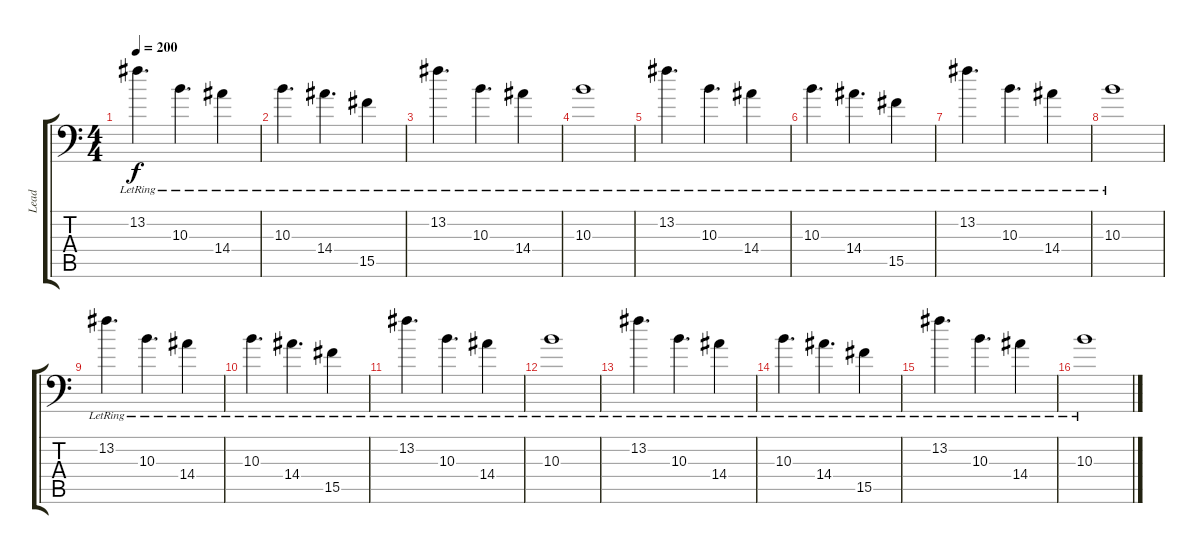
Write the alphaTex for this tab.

\track ("Lead" "Lead") {instrument distortionguitar}
\staff {score tabs}
\tuning (Bb3 F3 Db3 Ab2 Eb2 Ab1) {hide}
\ts (4 4)
\tempo 200
\clef f4
\ks c
13.2{lr}.4{d dy f} 10.3{lr}.4{d} 14.4{lr}.4 |
10.3{lr}.4{d} 14.4{lr}.4{d} 15.5{lr}.4 |
13.2{lr}.4{d volume 8} 10.3{lr}.4{d} 14.4{lr}.4 |
10.3{lr}.1 |
13.2{lr}.4{d} 10.3{lr}.4{d} 14.4{lr}.4 |
10.3{lr}.4{d} 14.4{lr}.4{d} 15.5{lr}.4 |
13.2{lr}.4{d volume 7} 10.3{lr}.4{d} 14.4{lr}.4 |
10.3{lr}.1 |
13.2{lr}.4{d} 10.3{lr}.4{d} 14.4{lr}.4 |
10.3{lr}.4{d} 14.4{lr}.4{d} 15.5{lr}.4 |
13.2{lr}.4{d volume 6} 10.3{lr}.4{d} 14.4{lr}.4 |
10.3{lr}.1 |
13.2{lr}.4{d} 10.3{lr}.4{d} 14.4{lr}.4 |
10.3{lr}.4{d} 14.4{lr}.4{d} 15.5{lr}.4 |
13.2{lr}.4{d volume 5} 10.3{lr}.4{d} 14.4{lr}.4 |
10.3{lr}.1
